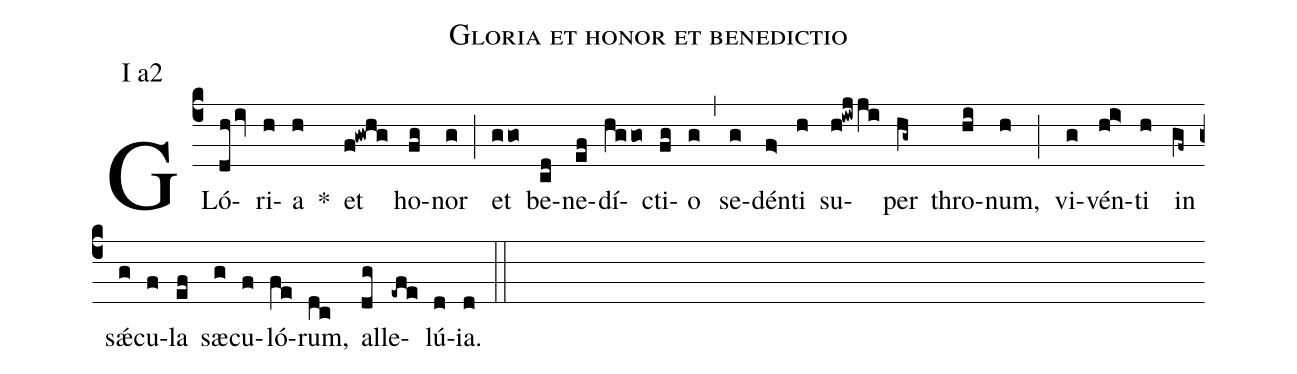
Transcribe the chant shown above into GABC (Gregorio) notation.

name: Gloria et honor et benedictio;
annotation: I a2;
mode: 1;
%%
(c4)
GLó(dh/iv)ri(h)a(h) *()
et(f!gwhg) ho(fg)nor(g) (;)
et(ggo) be(cd)ne(ef)dí(hggo)cti(fg)o(g) (,)
se(g)dén(f>)ti(h) su(h!iwjji)per(hg~) thro(hi)num,(h) (;)
vi(g)vén(hi>)ti(h) in(gf~) sǽ(g)cu(f)la(ef) sæ(g)cu(f)ló(fe)rum,(dc) al(dg)le(-efe)lú(d)ia.(d) (::)
